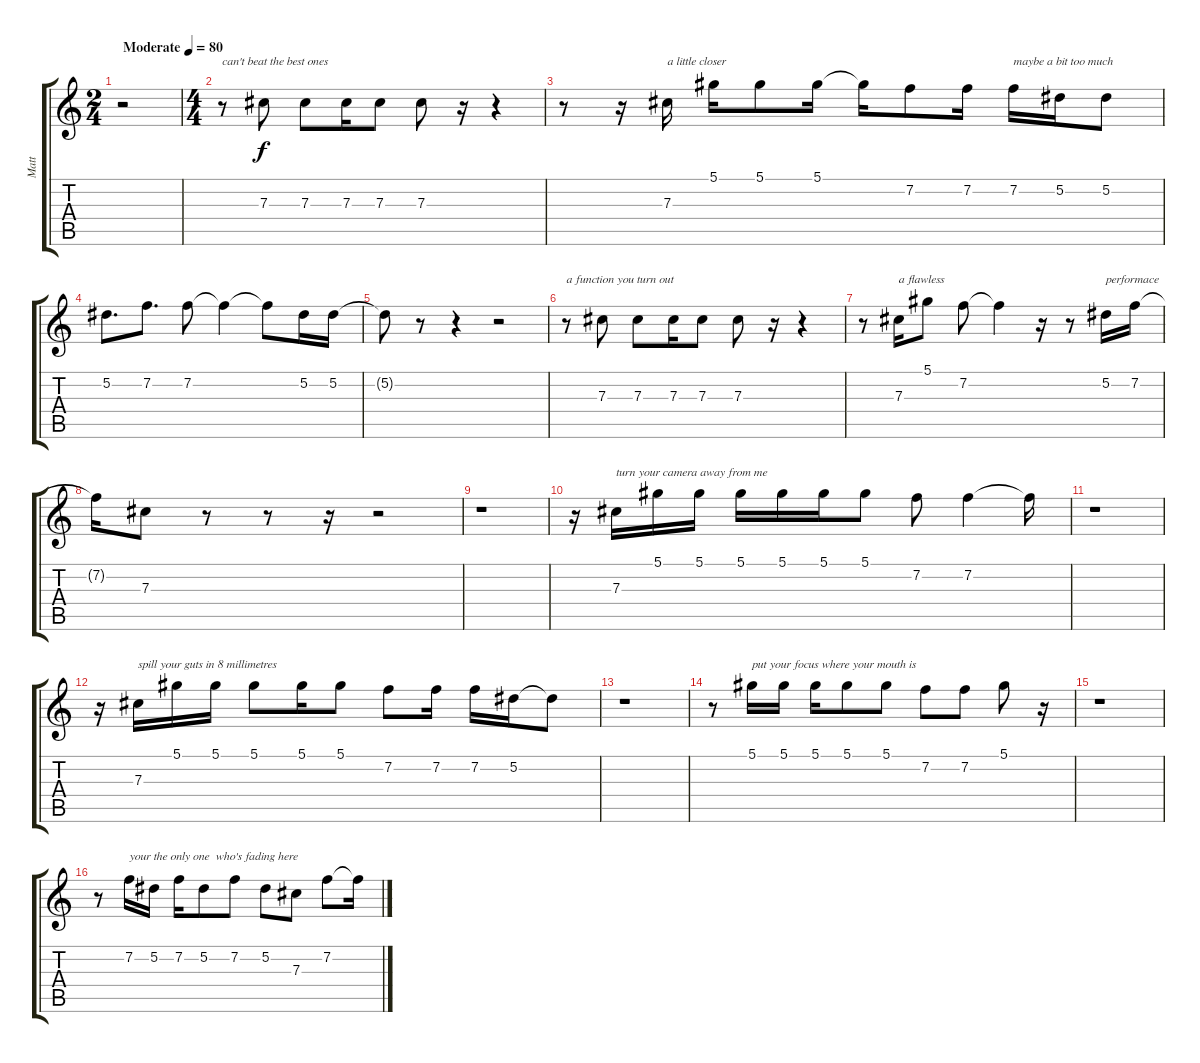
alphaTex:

\track ("Matt" "Matt") {instrument acousticguitarsteel}
\staff {score tabs}
\tuning (Eb4 Bb3 Gb3 Db3 Ab2 Db2) {hide}
\ts (2 4)
\tempo (80 "Moderate")
\clef g2
\ks c
r.2{dy f instrument acousticguitarsteel} |
\ts (4 4)
r.8{txt "can't beat the best ones"} 7.3.8 7.3.8 7.3.16 7.3.8 7.3.8 r.16 r.4 |
r.8 r.16 7.3.16{txt "a little closer"} 5.1.16 5.1.8 5.1.16 5.1{t}.16 7.2.8 7.2.16 7.2.16{txt "maybe a bit too much"} 5.2.16 5.2.8 |
5.2.8{d} 7.2.8{d} 7.2.8 7.2{t}.4 7.2{t}.8 5.2.16 5.2.16 |
5.2{t}.8 r.8 r.4 r.2 |
r.8{txt "a function you turn out"} 7.3.8 7.3.8 7.3.16 7.3.8 7.3.8 r.16 r.4 |
r.8 7.3.16{txt "a flawless"} 5.1.8 7.2.8 7.2{t}.4 r.16 r.8 5.2.16{txt "performace"} 7.2.16 |
7.2{t}.16 7.3.8 r.8 r.8 r.16 r.2 |
r.1 |
r.16 7.3.16{txt "turn your camera away from me"} 5.1.16 5.1.16 5.1.16 5.1.16 5.1.16 5.1.8 7.2.8 7.2.4 7.2{t}.16 |
r.1 |
r.16 7.3.16{txt "spill your guts in 8 millimetres"} 5.1.16 5.1.16 5.1.8 5.1.16 5.1.8 7.2.8 7.2.16 7.2.16 5.2.16 5.2{t}.8 |
r.1 |
r.8 5.1.16{txt "put your focus where your mouth is"} 5.1.16 5.1.16 5.1.8 5.1.8 7.2.8 7.2.8 5.1.8 r.16 |
r.1 |
r.8 7.2.16{txt "your the only one  who's fading here"} 5.2.16 7.2.16 5.2.8 7.2.8 5.2.8 7.3.8 7.2.8 7.2{t}.16
